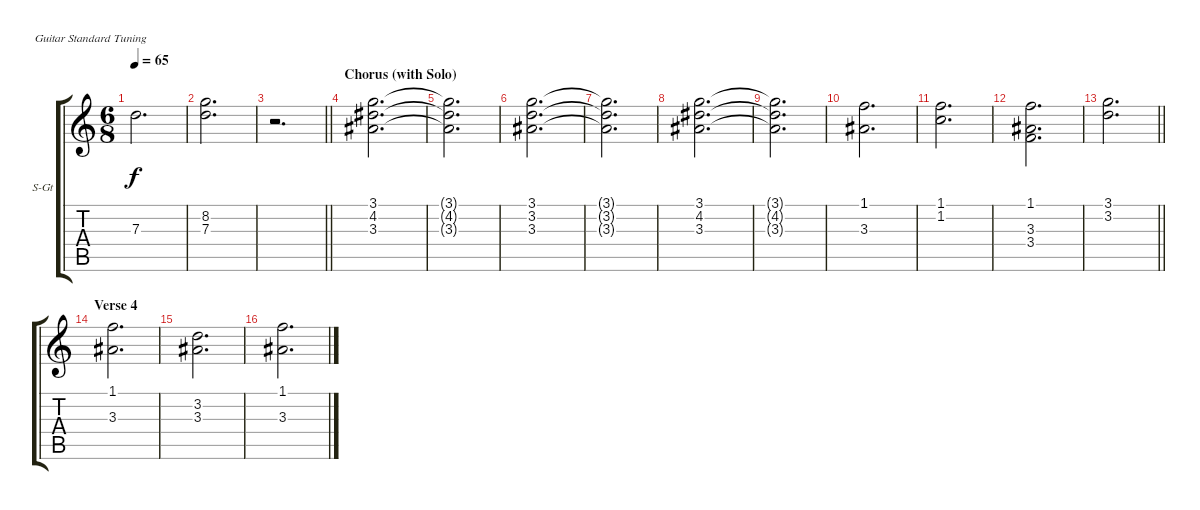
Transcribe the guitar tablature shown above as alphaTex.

\bracketExtendMode groupsimilarinstruments
\firstSystemTrackNameOrientation horizontal
\otherSystemsTrackNameOrientation horizontal
\track ("Keys (left hand)" "S-Gt") {instrument stringensemble1}
\staff {score tabs}
\tuning (E4 B3 G3 D3 A2 E2)
\displaytranspose 12
\ts (6 8)
\tempo 65
\clef g2
\ks c
7.3.2{d dy f} |
(8.2 7.3).2{d} |
\barLineRight lightlight
r.2{d} |
\section ("" "Chorus (with Solo)")
(3.1 4.2 3.3).2{d} |
(3.1{t} 4.2{t} 3.3{t}).2{d} |
(3.1 3.2 3.3).2{d} |
(3.1{t} 3.2{t} 3.3{t}).2{d} |
(3.1 4.2 3.3).2{d} |
(3.1{t} 4.2{t} 3.3{t}).2{d} |
(1.1 3.3).2{d} |
(1.1 1.2).2{d} |
(1.1 3.3 3.4).2{d} |
\barLineRight lightlight
(3.1 3.2).2{d} |
\section ("" "Verse 4")
(1.1 3.3).2{d} |
(3.2 3.3).2{d} |
(1.1 3.3).2{d}
